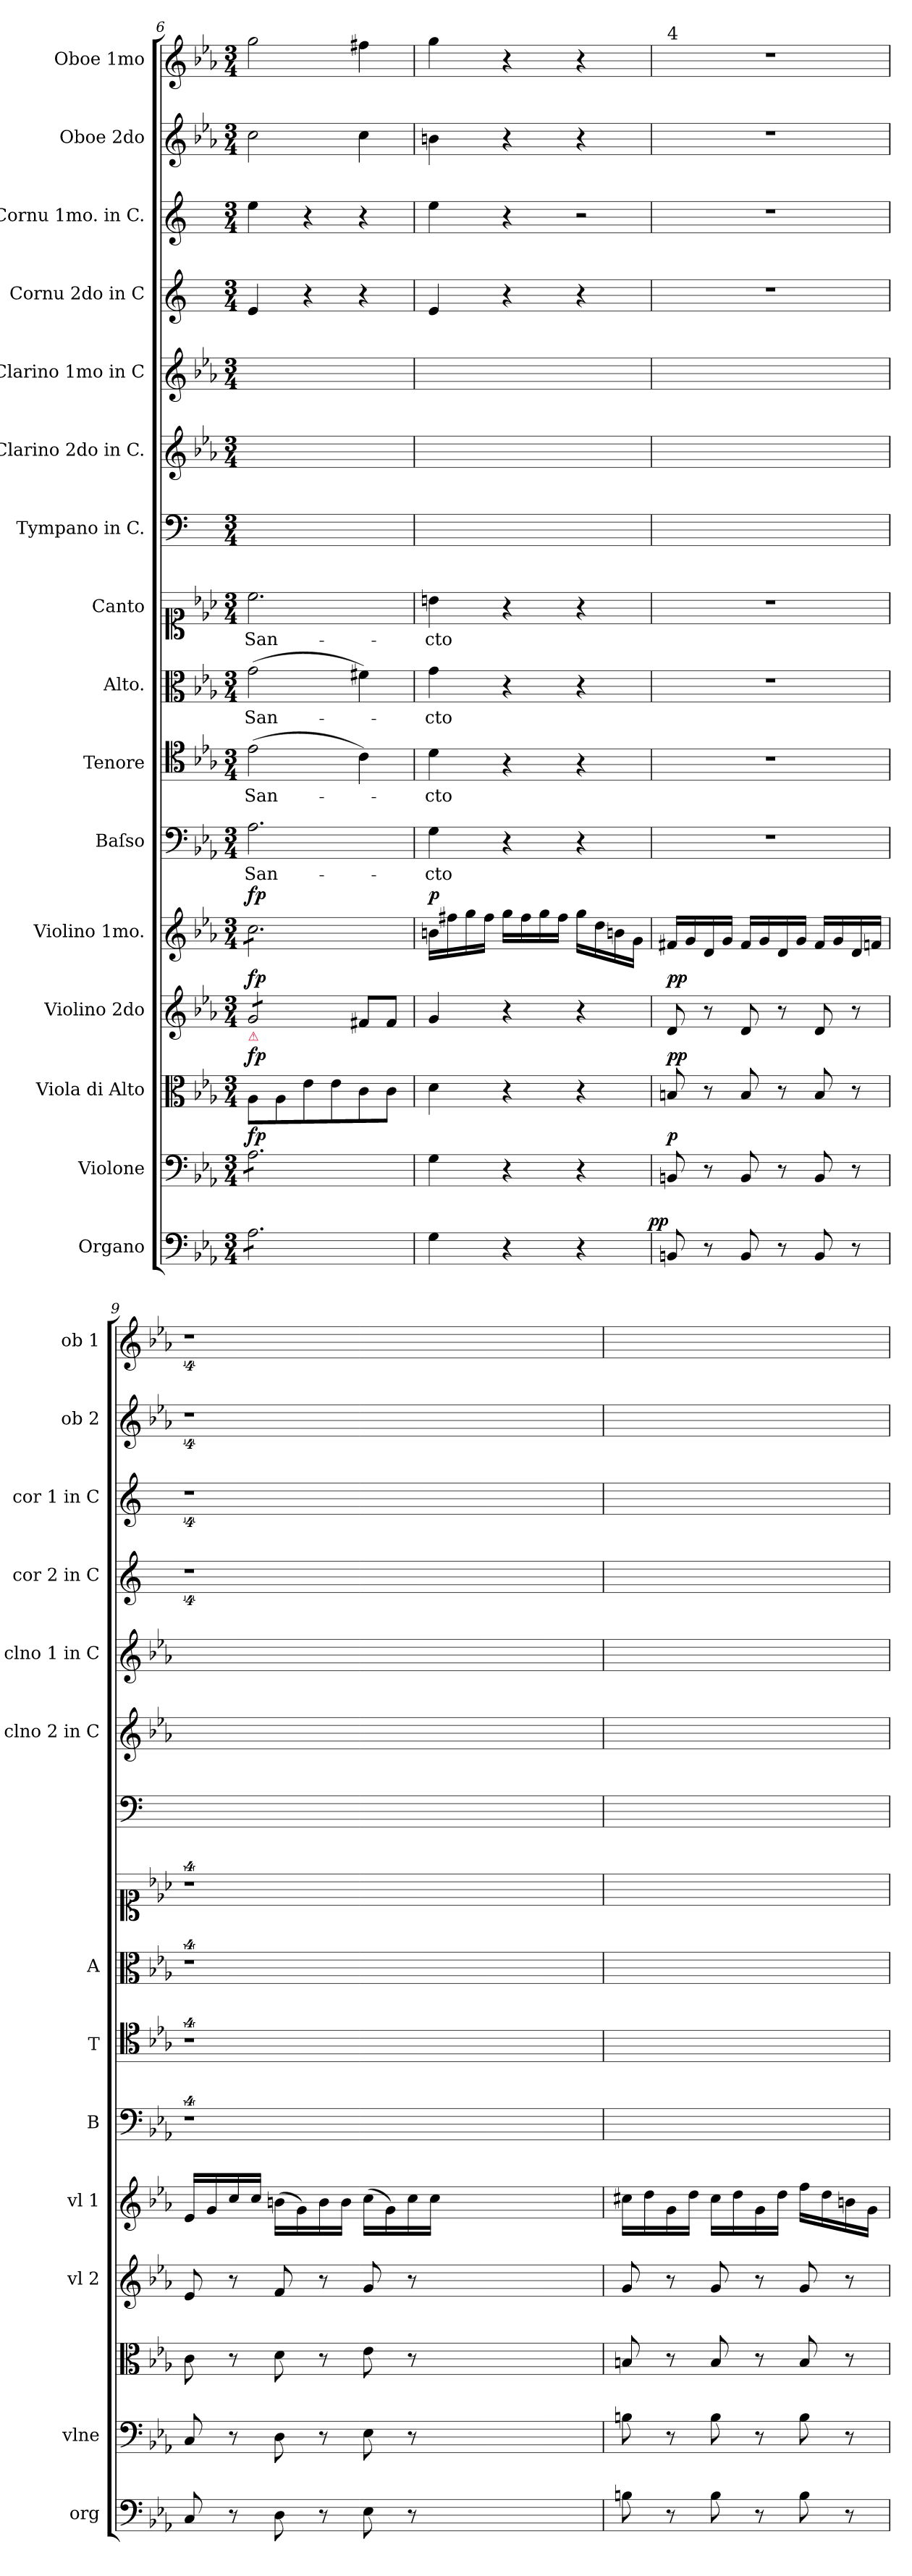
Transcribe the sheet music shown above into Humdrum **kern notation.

**kern	**dynam	**kern	**dynam	**kern	**dynam	**kern	**dynam	**kern	**dynam	**kern	**text	**kern	**text	**kern	**text	**kern	**text	**kern	**kern	**kern	**kern	**kern	**kern	**kern
*part16	*part16	*part15	*part15	*part14	*part14	*part13	*part13	*part12	*part12	*part11	*part11	*part10	*part10	*part9	*part9	*part8	*part8	*part7	*part6	*part5	*part4	*part3	*part2	*part1
*staff16	*staff16	*staff15	*staff15	*staff14	*staff14	*staff13	*staff13	*staff12	*staff12	*staff11	*staff11	*staff10	*staff10	*staff9	*staff9	*staff8	*staff8	*staff7	*staff6	*staff5	*staff4	*staff3	*staff2	*staff1
*I"Organo	*	*I"Violone	*	*I"Viola di Alto	*	*I"Violino 2do	*	*I"Violino 1mo.	*	*I"Baſso	*	*I"Tenore	*	*I"Alto.	*	*I"Canto	*	*I"Tympano in C.	*I"Clarino 2do in C.	*I"Clarino 1mo in C	*I"Cornu 2do in C	*I"Cornu 1mo. in C.	*I"Oboe 2do	*I"Oboe 1mo
*I'org	*	*I'vlne	*	*	*	*I'vl 2	*	*I'vl 1	*	*I'B	*	*I'T	*	*I'A	*	*	*	*	*I'clno 2 in C	*I'clno 1 in C	*I'cor 2 in C	*I'cor 1 in C	*I'ob 2	*I'ob 1
*clefF4	*	*clefF4	*	*clefC3	*	*clefG2	*	*clefG2	*	*clefF4	*	*clefC4	*	*clefC3	*	*clefC1	*	*clefF4	*clefG2	*clefG2	*clefG2	*clefG2	*clefG2	*clefG2
*	*	*	*	*	*	*	*	*	*	*	*	*	*	*	*	*	*	*	*	*	*ITrd5c9	*ITrd5c9	*	*
*k[b-e-a-]	*	*k[b-e-a-]	*	*k[b-e-a-]	*	*k[b-e-a-]	*	*k[b-e-a-]	*	*k[b-e-a-]	*	*k[b-e-a-]	*	*k[b-e-a-]	*	*k[b-e-a-]	*	*k[]	*k[b-e-a-]	*k[b-e-a-]	*k[b-e-a-]	*k[b-e-a-]	*k[b-e-a-]	*k[b-e-a-]
*c:	*	*c:	*	*c:	*	*c:	*	*c:	*	*c:	*	*c:	*	*c:	*	*c:	*	*	*c:	*c:	*c:	*c:	*c:	*c:
*M3/4	*	*M3/4	*	*M3/4	*	*M3/4	*	*M3/4	*	*M3/4	*	*M3/4	*	*M3/4	*	*M3/4	*	*M3/4	*M3/4	*M3/4	*M3/4	*M3/4	*M3/4	*M3/4
=6	=6	=6	=6	=6	=6	=6	=6	=6	=6	=6	=6	=6	=6	=6	=6	=6	=6	=6	=6	=6	=6	=6	=6	=6
!	!	!	!	!LO:TX:a:color=crimson:t=⚠	!	!	!	!	!	!	!	!	!	!	!	!	!	!	!	!	!	!	!	!
!	!	!	!LO:DY:a	!	!LO:DY:a	!	!LO:DY:a	!	!LO:DY:a	!	!	!	!	!	!	!	!	!	!	!	!	!	!	!
*tremolo	*	*	*	*	*	*	*	*	*	*	*	*	*	*	*	*	*	*	*	*	*	*	*	*
*	*	*tremolo	*	*	*	*	*	*	*	*	*	*	*	*	*	*	*	*	*	*	*	*	*	*
*	*	*	*	*	*	*tremolo	*	*	*	*	*	*	*	*	*	*	*	*	*	*	*	*	*	*
*	*	*	*	*	*	*	*	*tremolo	*	*	*	*	*	*	*	*	*	*	*	*	*	*	*	*
8A-\L	.	8A-\L	fp.	8A-/L	fp.	8g/L	fp.	8cc\L	fp.	2.A-\	San-	(2e-\	San-	(2g\	San-	2.cc\	San-	2.ryy	2.ryy	2.ryy	4G/	4g\	2cc\	2gg\
8A-\	.	8A-\	.	8A-/	.	8g/	.	8cc\	.	.	.	.	.	.	.	.	.	.	.	.	.	.	.	.
8A-\	.	8A-\	.	8e-\	.	8g/	.	8cc\	.	.	.	.	.	.	.	.	.	.	.	.	4r	4r	.	.
8A-\	.	8A-\	.	8e-\	.	8g/J	.	8cc\	.	.	.	.	.	.	.	.	.	.	.	.	.	.	.	.
*	*	*	*	*	*	*Xtremolo	*	*	*	*	*	*	*	*	*	*	*	*	*	*	*	*	*	*
8A-\	.	8A-\	.	8c\	.	8f#X/L	.	8cc\	.	.	.	4c\)	.	4f#X\)	.	.	.	.	.	.	4r	4r	4cc\	4ff#X\
8A-\J	.	8A-\J	.	8c\J	.	8f#/J	.	8cc\J	.	.	.	.	.	.	.	.	.	.	.	.	.	.	.	.
*	*	*	*	*	*	*	*	*Xtremolo	*	*	*	*	*	*	*	*	*	*	*	*	*	*	*	*
*	*	*Xtremolo	*	*	*	*	*	*	*	*	*	*	*	*	*	*	*	*	*	*	*	*	*	*
*Xtremolo	*	*	*	*	*	*	*	*	*	*	*	*	*	*	*	*	*	*	*	*	*	*	*	*
=7	=7	=7	=7	=7	=7	=7	=7	=7	=7	=7	=7	=7	=7	=7	=7	=7	=7	=7	=7	=7	=7	=7	=7	=7
!	!	!	!	!	!	!	!	!	!LO:DY:a	!	!	!	!	!	!	!	!	!	!	!	!	!	!	!
4G\	.	4G\	.	4d\	.	4g/	.	16bn\LL	p.	4G\	-cto	4d\	-cto	4g\	-cto	4bn\	-cto	2.ryy	2.ryy	2.ryy	4G/	4g\	4bn\	4gg\
.	.	.	.	.	.	.	.	16ff#X\	.	.	.	.	.	.	.	.	.	.	.	.	.	.	.	.
.	.	.	.	.	.	.	.	16gg\	.	.	.	.	.	.	.	.	.	.	.	.	.	.	.	.
.	.	.	.	.	.	.	.	16ff#\JJ	.	.	.	.	.	.	.	.	.	.	.	.	.	.	.	.
4r	.	4r	.	4r	.	4r	.	16gg\LL	.	4r	.	4r	.	4r	.	4r	.	.	.	.	4r	4r	4r	4r
.	.	.	.	.	.	.	.	16ff#\	.	.	.	.	.	.	.	.	.	.	.	.	.	.	.	.
.	.	.	.	.	.	.	.	16gg\	.	.	.	.	.	.	.	.	.	.	.	.	.	.	.	.
.	.	.	.	.	.	.	.	16ff#\JJ	.	.	.	.	.	.	.	.	.	.	.	.	.	.	.	.
!	!	!	!	!	!	!	!	!	!	!	!	!	!	!	!	!	!	!	!	!	!	!LO:N:vis=2	!	!
4r	.	4r	.	4r	.	4r	.	16gg\LL	.	4r	.	4r	.	4r	.	4r	.	.	.	.	4r	4r	4r	4r
.	.	.	.	.	.	.	.	16dd\	.	.	.	.	.	.	.	.	.	.	.	.	.	.	.	.
.	.	.	.	.	.	.	.	16bn\	.	.	.	.	.	.	.	.	.	.	.	.	.	.	.	.
.	.	.	.	.	.	.	.	16g\JJ	.	.	.	.	.	.	.	.	.	.	.	.	.	.	.	.
=8	=8	=8	=8	=8	=8	=8	=8	=8	=8	=8	=8	=8	=8	=8	=8	=8	=8	=8	=8	=8	=8	=8	=8	=8
!	!	!	!	!	!	!	!	!	!	!	!	!	!	!	!	!	!	!	!	!	!	!	!	!LO:TX:a:t=4
!	!LO:DY:a:rj	!	!LO:DY:a	!	!LO:DY:a	!	!LO:DY:a	!	!	!	!	!	!	!	!	!	!	!	!	!	!	!	!	!
8BBn/	pp.	8BBn/	p.	8Bn/	pp.	8d/	pp.	16f#X/LL	.	2.r	.	2.r	.	2.r	.	2.r	.	2.ryy	2.ryy	2.ryy	2.r	2.r	2.r	2.r
.	.	.	.	.	.	.	.	16g/	.	.	.	.	.	.	.	.	.	.	.	.	.	.	.	.
8r	.	8r	.	8r	.	8r	.	16d/	.	.	.	.	.	.	.	.	.	.	.	.	.	.	.	.
.	.	.	.	.	.	.	.	16g/JJ	.	.	.	.	.	.	.	.	.	.	.	.	.	.	.	.
8BB/	.	8BB/	.	8B/	.	8d/	.	16f#/LL	.	.	.	.	.	.	.	.	.	.	.	.	.	.	.	.
.	.	.	.	.	.	.	.	16g/	.	.	.	.	.	.	.	.	.	.	.	.	.	.	.	.
8r	.	8r	.	8r	.	8r	.	16d/	.	.	.	.	.	.	.	.	.	.	.	.	.	.	.	.
.	.	.	.	.	.	.	.	16g/JJ	.	.	.	.	.	.	.	.	.	.	.	.	.	.	.	.
8BB/	.	8BB/	.	8B/	.	8d/	.	16f#/LL	.	.	.	.	.	.	.	.	.	.	.	.	.	.	.	.
.	.	.	.	.	.	.	.	16g/	.	.	.	.	.	.	.	.	.	.	.	.	.	.	.	.
8r	.	8r	.	8r	.	8r	.	16d/	.	.	.	.	.	.	.	.	.	.	.	.	.	.	.	.
.	.	.	.	.	.	.	.	16fn/JJ	.	.	.	.	.	.	.	.	.	.	.	.	.	.	.	.
=9	=9	=9	=9	=9	=9	=9	=9	=9	=9	=9	=9	=9	=9	=9	=9	=9	=9	=9	=9	=9	=9	=9	=9	=9
8C/	.	8C/	.	8c\	.	8e-/	.	16e-/LL	.	4%9r	.	4%9r	.	4%9r	.	4%9r	.	2.ryy	2.ryy	2.ryy	4%9r	4%9r	4%9r	4%9r
.	.	.	.	.	.	.	.	16g/	.	.	.	.	.	.	.	.	.	.	.	.	.	.	.	.
8r	.	8r	.	8r	.	8r	.	16cc/	.	.	.	.	.	.	.	.	.	.	.	.	.	.	.	.
.	.	.	.	.	.	.	.	16cc/JJ	.	.	.	.	.	.	.	.	.	.	.	.	.	.	.	.
8D\	.	8D\	.	8d\	.	8f/	.	(16bn\LL	.	.	.	.	.	.	.	.	.	.	.	.	.	.	.	.
.	.	.	.	.	.	.	.	16g\)	.	.	.	.	.	.	.	.	.	.	.	.	.	.	.	.
8r	.	8r	.	8r	.	8r	.	16b\	.	.	.	.	.	.	.	.	.	.	.	.	.	.	.	.
.	.	.	.	.	.	.	.	16b\JJ	.	.	.	.	.	.	.	.	.	.	.	.	.	.	.	.
8E-\	.	8E-\	.	8e-\	.	8g/	.	(16cc\LL	.	.	.	.	.	.	.	.	.	.	.	.	.	.	.	.
.	.	.	.	.	.	.	.	16g\)	.	.	.	.	.	.	.	.	.	.	.	.	.	.	.	.
8r	.	8r	.	8r	.	8r	.	16cc\	.	.	.	.	.	.	.	.	.	.	.	.	.	.	.	.
.	.	.	.	.	.	.	.	16cc\JJ	.	.	.	.	.	.	.	.	.	.	.	.	.	.	.	.
1.ryy	.	1.ryy	.	1.ryy	.	1.ryy	.	1.ryy	.	.	.	.	.	.	.	.	.	1.ryy	1.ryy	1.ryy	.	.	.	.
=10	=10	=10	=10	=10	=10	=10	=10	=10	=10	=10	=10	=10	=10	=10	=10	=10	=10	=10	=10	=10	=10	=10	=10	=10
8Bn\	.	8Bn\	.	8Bn/	.	8g/	.	16cc#X\LL	.	2.ryy	.	2.ryy	.	2.ryy	.	2.ryy	.	2.ryy	2.ryy	2.ryy	2.ryy	2.ryy	2.ryy	2.ryy
.	.	.	.	.	.	.	.	16dd\	.	.	.	.	.	.	.	.	.	.	.	.	.	.	.	.
8r	.	8r	.	8r	.	8r	.	16g\	.	.	.	.	.	.	.	.	.	.	.	.	.	.	.	.
.	.	.	.	.	.	.	.	16dd\JJ	.	.	.	.	.	.	.	.	.	.	.	.	.	.	.	.
8B\	.	8B\	.	8B/	.	8g/	.	16cc#\LL	.	.	.	.	.	.	.	.	.	.	.	.	.	.	.	.
.	.	.	.	.	.	.	.	16dd\	.	.	.	.	.	.	.	.	.	.	.	.	.	.	.	.
8r	.	8r	.	8r	.	8r	.	16g\	.	.	.	.	.	.	.	.	.	.	.	.	.	.	.	.
.	.	.	.	.	.	.	.	16dd\JJ	.	.	.	.	.	.	.	.	.	.	.	.	.	.	.	.
8B\	.	8B\	.	8B/	.	8g/	.	16ff\LL	.	.	.	.	.	.	.	.	.	.	.	.	.	.	.	.
.	.	.	.	.	.	.	.	16dd\	.	.	.	.	.	.	.	.	.	.	.	.	.	.	.	.
8r	.	8r	.	8r	.	8r	.	16bn\	.	.	.	.	.	.	.	.	.	.	.	.	.	.	.	.
.	.	.	.	.	.	.	.	16g\JJ	.	.	.	.	.	.	.	.	.	.	.	.	.	.	.	.
=	=	=	=	=	=	=	=	=	=	=	=	=	=	=	=	=	=	=	=	=	=	=	=	=
*-	*-	*-	*-	*-	*-	*-	*-	*-	*-	*-	*-	*-	*-	*-	*-	*-	*-	*-	*-	*-	*-	*-	*-	*-
